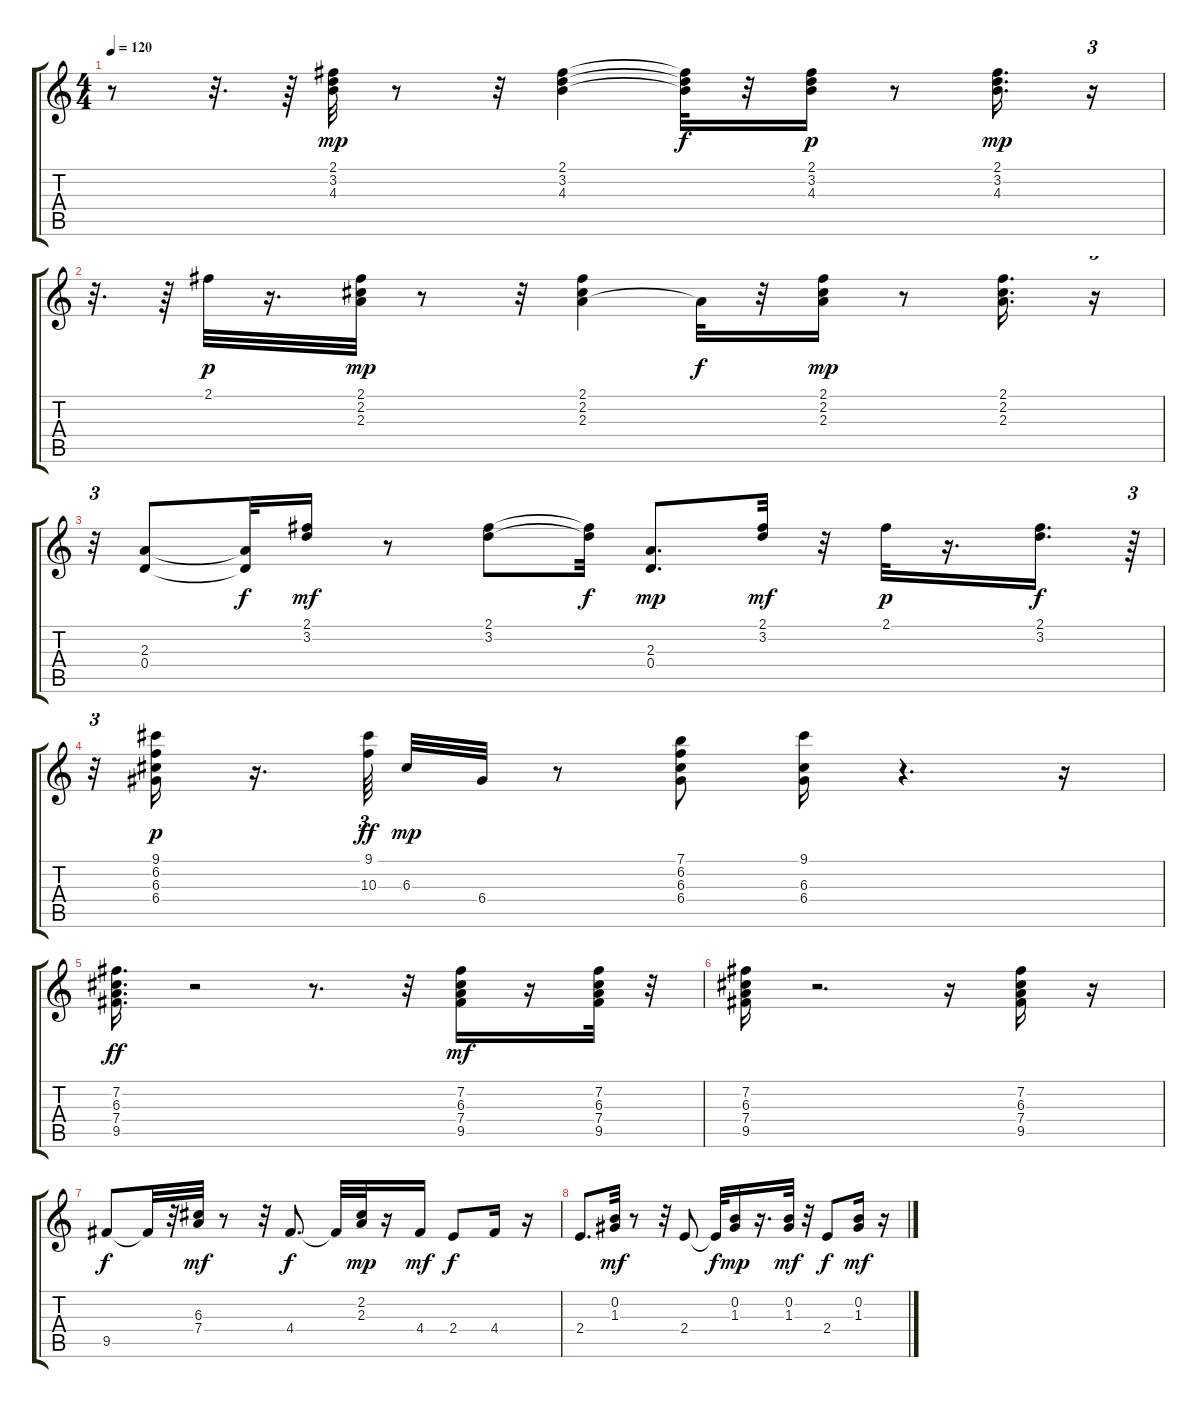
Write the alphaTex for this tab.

\track "" {instrument acousticguitarsteel}
\staff {score tabs}
\tuning (E4 B3 G3 D3 A2 E2) {hide}
\ts (4 4)
\tempo 120
\clef g2
\ks c
r.8{dy mp} r.32{d} r.64 (2.1 3.2 4.3).32 r.8 r.32 (2.1 3.2 4.3).4 (2.1{t} 3.2{t} 4.3{t}).32{dy f} r.32 (2.1 3.2 4.3).16{dy p} r.8 (2.1 3.2 4.3).16{d dy mp} r.16{tu (3 2)} |
r.32{d} r.64 2.1.32{dy p} r.16{d} (2.1 2.2 2.3).32{dy mp} r.8 r.32 (2.1 2.2 2.3).4 2.3{t}.32{dy f} r.32 (2.1 2.2 2.3).16{dy mp} r.8 (2.1 2.2 2.3).16{d} r.16{tu (3 2)} |
r.32{tu (3 2)} (2.3 0.4).8 (2.3{t} 0.4{t}).32{dy f} (2.1 3.2).16{dy mf} r.8 (2.1 3.2).8 (2.1{t} 3.2{t}).32{dy f} (2.3 0.4).8{d dy mp} (2.1 3.2).32{dy mf} r.32 2.1.32{dy p} r.16{d} (2.1 3.2).16{d dy f} r.64{tu (3 2)} |
r.32{tu (3 2)} (9.1 6.2 6.3 6.4).16{dy p} r.16{d} (9.1 10.3).64{tu (3 2) dy ff beam splitsecondary} 6.3.32{dy mp} 6.4.32 r.8 (7.1 6.2 6.3 6.4).8 (9.1 6.3 6.4).16 r.4{d} r.16 |
(7.2 6.3 7.4 9.5).16{d dy ff} r.2 r.8{d} r.32 (7.2 6.3 7.4 9.5).16{dy mf} r.16 (7.2 6.3 7.4 9.5).32 r.32 |
(7.2 6.3 7.4 9.5).16 r.2{d} r.16 (7.2 6.3 7.4 9.5).16 r.16 |
9.5.8{dy f} 9.5{t}.32 r.32 (6.3 7.4).32{dy mf} r.8 r.32 4.4.8{d dy f} 4.4{t}.32 (2.2 2.3).32{dy mp} r.16 4.4.16{dy mf} 2.4.8{dy f} 4.4.16 r.16 |
2.4.8{d} (0.2 1.3).32{dy mf} r.8 r.32 2.4.8 2.4{t}.32{dy f} (0.2 1.3).16{dy mp} r.16{d} (0.2 1.3).32{dy mf} r.32 2.4.8{dy f} (0.2 1.3).16{dy mf} r.16
